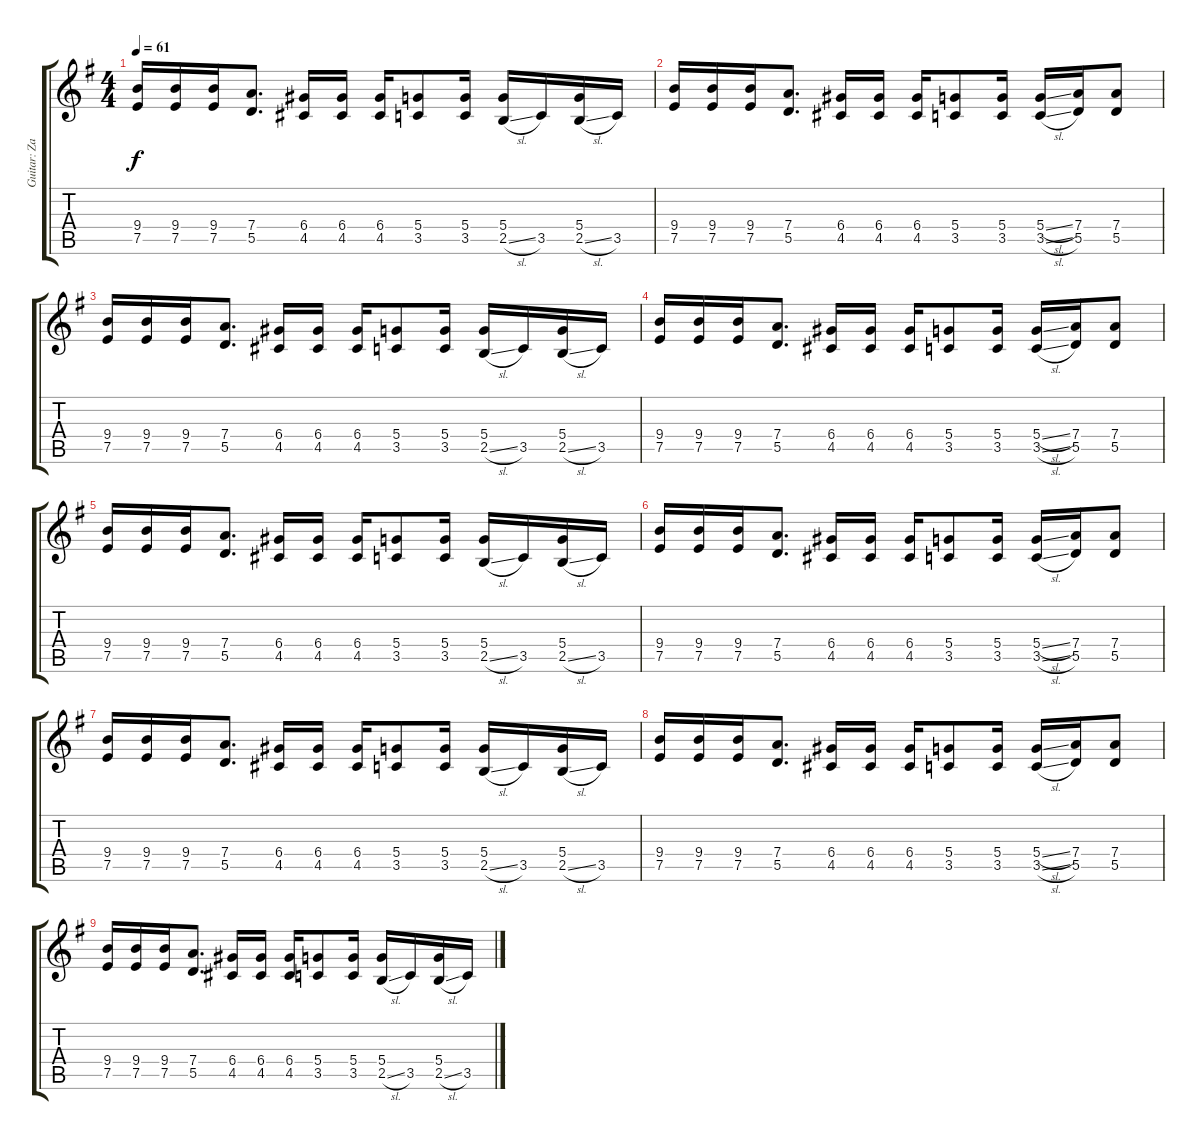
\track ("Guitar: Zakk" "Guitar: Za") {instrument distortionguitar}
\staff {score tabs}
\tuning (E4 B3 G3 D3 A2 D2) {hide}
\ts (4 4)
\tempo 61
\clef g2
\ks g
(9.4 7.5).16{dy f} (9.4 7.5).16 (9.4 7.5).16 (7.4 5.5).8{d} (6.4 4.5).16 (6.4 4.5).16 (6.4 4.5).16 (5.4 3.5).8 (5.4 3.5).16 (5.4 2.5{sl}).16 3.5.16 (5.4 2.5{sl}).16 3.5.16 |
(9.4 7.5).16{volume 5} (9.4 7.5).16 (9.4 7.5).16 (7.4 5.5).8{d} (6.4 4.5).16 (6.4 4.5).16 (6.4 4.5).16 (5.4 3.5).8 (5.4 3.5).16 (5.4{sl} 3.5{sl}).16 (7.4 5.5).16 (7.4 5.5).8 |
(9.4 7.5).16 (9.4 7.5).16 (9.4 7.5).16 (7.4 5.5).8{d} (6.4 4.5).16 (6.4 4.5).16 (6.4 4.5).16 (5.4 3.5).8 (5.4 3.5).16 (5.4 2.5{sl}).16 3.5.16 (5.4 2.5{sl}).16 3.5.16 |
(9.4 7.5).16 (9.4 7.5).16 (9.4 7.5).16 (7.4 5.5).8{d} (6.4 4.5).16 (6.4 4.5).16 (6.4 4.5).16 (5.4 3.5).8 (5.4 3.5).16 (5.4{sl} 3.5{sl}).16 (7.4 5.5).16 (7.4 5.5).8 |
(9.4 7.5).16 (9.4 7.5).16 (9.4 7.5).16 (7.4 5.5).8{d} (6.4 4.5).16 (6.4 4.5).16 (6.4 4.5).16 (5.4 3.5).8 (5.4 3.5).16 (5.4 2.5{sl}).16 3.5.16 (5.4 2.5{sl}).16 3.5.16 |
(9.4 7.5).16{volume 0} (9.4 7.5).16 (9.4 7.5).16 (7.4 5.5).8{d} (6.4 4.5).16 (6.4 4.5).16 (6.4 4.5).16 (5.4 3.5).8 (5.4 3.5).16 (5.4{sl} 3.5{sl}).16 (7.4 5.5).16 (7.4 5.5).8 |
(9.4 7.5).16 (9.4 7.5).16 (9.4 7.5).16 (7.4 5.5).8{d} (6.4 4.5).16 (6.4 4.5).16 (6.4 4.5).16 (5.4 3.5).8 (5.4 3.5).16 (5.4 2.5{sl}).16 3.5.16 (5.4 2.5{sl}).16 3.5.16 |
(9.4 7.5).16 (9.4 7.5).16 (9.4 7.5).16 (7.4 5.5).8{d} (6.4 4.5).16 (6.4 4.5).16 (6.4 4.5).16 (5.4 3.5).8 (5.4 3.5).16 (5.4{sl} 3.5{sl}).16 (7.4 5.5).16 (7.4 5.5).8 |
(9.4 7.5).16 (9.4 7.5).16 (9.4 7.5).16 (7.4 5.5).8{d} (6.4 4.5).16 (6.4 4.5).16 (6.4 4.5).16 (5.4 3.5).8 (5.4 3.5).16 (5.4 2.5{sl}).16 3.5.16 (5.4 2.5{sl}).16 3.5.16
